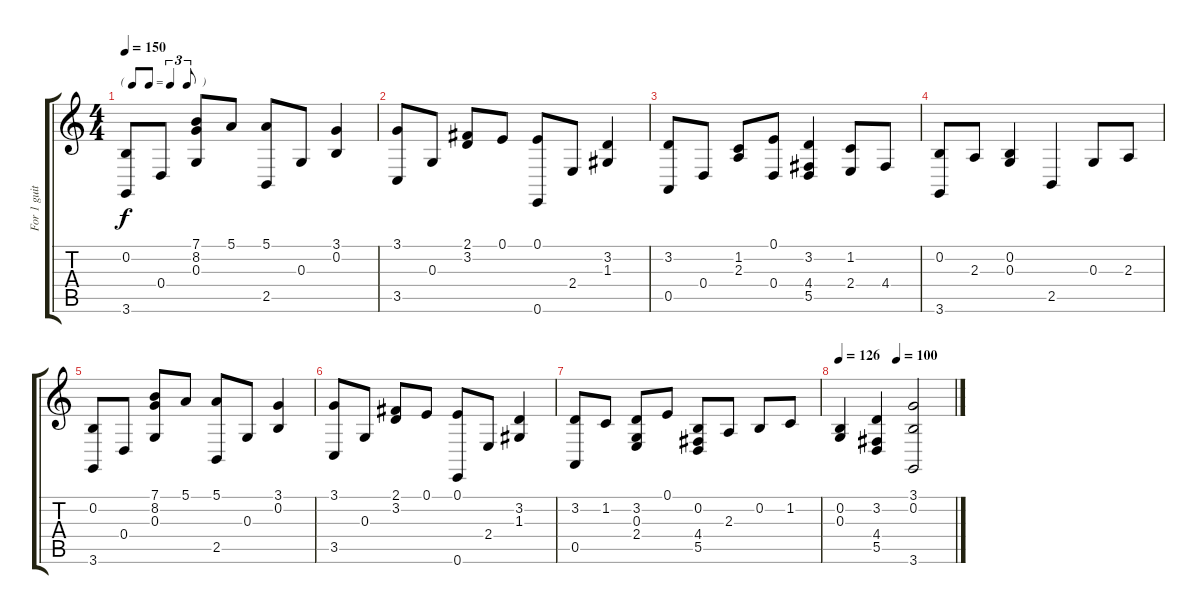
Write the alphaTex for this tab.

\track ("For 1 guitar" "For 1 guit") {instrument acousticgrandpiano}
\staff {score tabs}
\tuning (E4 B3 G3 D3 A2 E2) {hide}
\ts (4 4)
\tf triplet8th
\tempo 150
\clef g2
\ks c
(0.2 3.6).8{dy f} 0.4.8 (7.1 8.2 0.3).8 5.1.8 (5.1 2.5).8 0.3.8 (3.1 0.2).4 |
(3.1 3.5).8 0.3.8 (2.1 3.2).8 0.1.8 (0.1 0.6).8 2.4.8 (3.2 1.3).4 |
(3.2 0.5).8 0.4.8 (1.2 2.3).8 (0.1 0.4).8 (3.2 4.4 5.5).4 (1.2 2.4).8 4.4.8 |
(0.2 3.6).8 2.3.8 (0.2 0.3).4 2.5.4 0.3.8 2.3.8 |
(0.2 3.6).8 0.4.8 (7.1 8.2 0.3).8 5.1.8 (5.1 2.5).8 0.3.8 (3.1 0.2).4 |
(3.1 3.5).8 0.3.8 (2.1 3.2).8 0.1.8 (0.1 0.6).8 2.4.8 (3.2 1.3).4 |
(3.2 0.5).8 1.2.8 (3.2 0.3 2.4).8 0.1.8 (0.2 4.4 5.5).8 2.3.8 0.2.8 1.2.8 |
\tempo 126
\tempo (100 0.5)
(0.2 0.3).4 (3.2 4.4 5.5).4 (3.1 0.2 3.6).2
